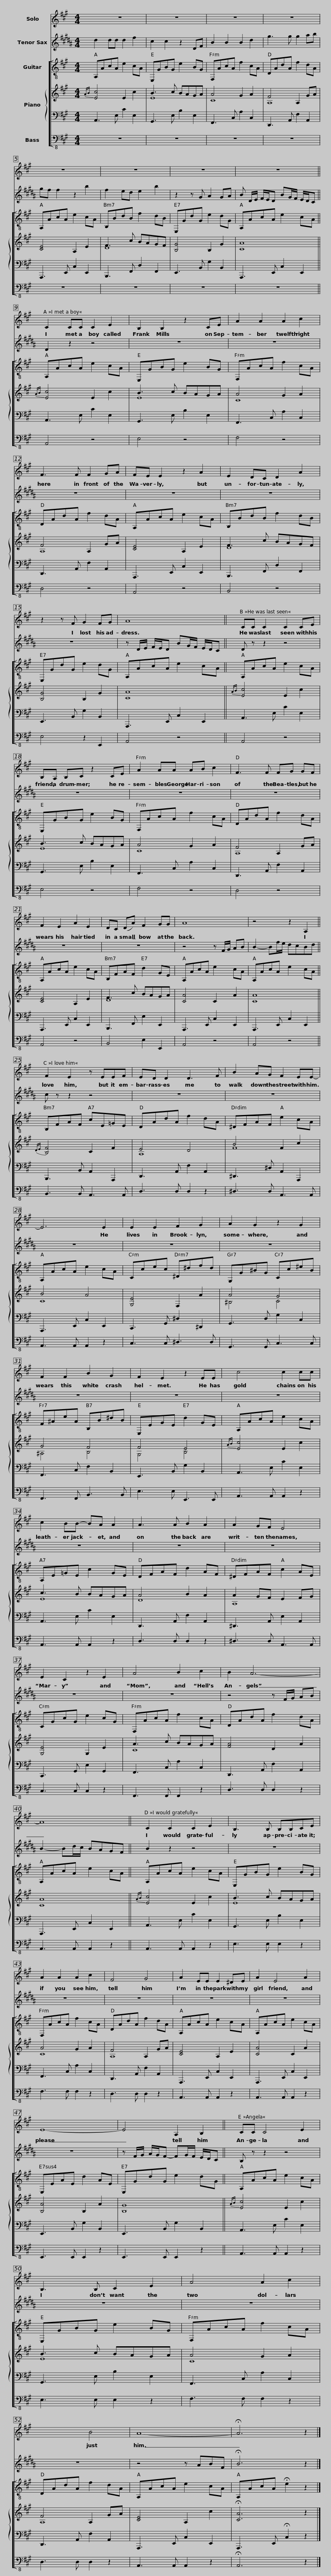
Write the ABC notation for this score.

X:1
%%score 1 2 [ 3 { ( 4 6 ) | 5 } 7 ]
L:1/8
M:4/4
I:linebreak $
K:A
V:1 treble
V:2 treble transpose=-14
V:3 treble-8
V:4 treble
V:6 treble
V:5 bass
V:7 bass-8
V:1
 z8 | z8 | z8 | z8 | z8 | %5
 z8 | z8 | z8 || C2 CC C2 E2 | B,2 B,2 z2 CE | %10
 A2 A2 A2 c2 | F3 F F2 GA | FE E2 z2 A2 |$ E2 DC D2 A2 | z2 z F G2 FG | %15
 A8 || CC C2 C2 CE | B,A, B,C z2 CE | A2 AA AB c2 | F3 F FG GF | %20
 F2 E2 A2 E2 | DC (DA) F2 GG | A8 | z4 z2 A,2 || F2 E2 z EEF |$ %25
 ED D2 D3 F | B2 AG F2 EE- | E6 E2 | E2 E2 F2 G2 | A2 G2 z2 G2 | %30
 F2 F2 B2 G2 | F2 E2 z2 EE | c4 c2 cc | c2 BB- BA A2 | A3 A B2 A2 | %35
 A2 GF E4 | E2 C2 z2 E2 | A4 B2 c2 |$ B2 A6- | A8 || %40
 C2 C2 C2 E2 | B,3 B, B,B,CE | A2 A2 A2 c2 | F4 G4 | A2 EE E2 ^DE | %45
 A2 E4 A2 | E8- | E4 A,2 B,2 || CC C4 E2 | B,3 B, C2 E2 | %50
 A4 A2 c2 | x4 B4 |$ A8- | !fermata!A6 z2 |] %54
V:2
[K:B] d2 dd d2 f2 | c2 c2 z2 DF | B2 B2 B2 d2 | g3 g g2 ab | gf f2 z2 b2 | %5
 f2 ed e2 b2 | z2 z G A2 GA | B D/E/ F/E/D BG/F/ E/D/C || D2 z2 z4 | z8 | %10
 z8 | z8 | z8 |$ z8 | z8 | %15
 z D/E/ F/E/D BG/F/ E/D/C || D z z2 z4 | z8 | z8 | z8 | %20
 z8 | z8 | z4 z F/G/ AB | B2- Bf/e/ dcBd || c z z2 z4 |$ %25
 z8 | z8 | z8 | z8 | z8 | %30
 z8 | z8 | z8 | z8 | z8 | %35
 z8 | z8 | z8 |$ z4 z F/G/ AB | B2- Bd/c/ BAGF || %40
 B2 z2 z4 | z8 | z8 | z8 | z8 | %45
 z8 | z8 | z F/G/ A/G/F- FG/F/ E/D/C || B, z z2 z4 | z8 | %50
 z8 | z8 |$ z4 z ABF | !fermata!B6 z2 |] %54
V:3
 A,AcA e2 cA | E,GBG e2 BG | F,AcA f2 cA | DAdA f2 dA | A,AcA e2 cA | %5
 B,BdB f2 dB | E,GdG e2 dG | A,AcA e2 cA || A,AcA e2 cA | E,GBG e2 BG | %10
 F,AcA f2 cA | DAdA f2 dA | A,AcA e2 cA |$ B,BdB f2 dB | E,GdG e2 dG | %15
 A,AcA e2 cA || A,AcA e2 cA | E,GBG e2 BG | F,AcA f2 cA | DAdA f2 dA | %20
 A,AcA e2 cA | B,FAF d2 GE | A,AcA e2 cA | A,AcA e2 cA || B,FAF cE=GE |$ %25
 DAdA f2 dA | ^DFAF e2 cA | A,AcA e2 cA | Ccec ^D^dfd | G,G^BG Cc^eB | %30
 F^AeA B,B^dB | E,EGE d2 GE | A,AcA e2 cA | A,E=GE c2 GE | DFAF d2 AF | %35
 ^DFAF c2 AE | CGcG e2 cG | F,AcA f2 cA |$ DAdA f2 dA | A,AcA e2 cA || %40
 A,AcA e2 cA | E,GBG e2 BG | F,AcA f2 cA | DAdA f2 dA | A,AcA e2 cA | %45
 A,AcA e2 cA | E,EAE d2 AE | E,GdG e2 dG || A,AcA e2 cA | E,GBG e2 BG | %50
 F,AcA f2 cA | DAdA f2 dA |$ A,AcA e2 cA | A,AcA !fermata!e2 z2 |] %54
V:4
{AB} [Ec]4 E2 c2 | B3 c BAGA | A4 G2 A2 | F4 A,2 GA | [CE]4 A,2 E2 | %5
 F3 c BAGF | [B,G]4 B,2 G2 | [CA]8 ||{AB} [Ec]4 E2 c2 | B3 c BAGA | %10
 A4 G2 A2 | F4 A,2 GA | [CE]4 A,2 E2 |$ F3 c BAGF | [B,G]4 B,2 G2 | %15
 [CA]8 ||{AB} [Ec]4 E2 c2 | B3 c BAGA | A4 G2 A2 | F4 A,2 GA | %20
 [CE]4 A,2 E2 | F3 c BAGA | [CA]4 C2 A2 | [CA]8 ||{DE} [B,F]4 C2 F2 |$ %25
 E4 D4 | B4 F2 c2 | B4 A4 | [G,E]4 F,2 A2 | A4 G4 | %30
 G4 F4 | F4 E4 |{AB} [Ec]4 E2 c2 | c3 B BAGA | A4 B2 A2 | %35
 A2 GF E2 FG | [G,E]4 G,2 E2 | A3 c BAGA |$ [FA]4 D2 A2 | [CA]8 || %40
{AB} [Ec]4 E2 c2 | B3 c BAGA | A4 G2 A2 | F4 A,2 GA | [CE]4 A,2 E2 | %45
 [CA]4 C2 A2 | [B,A]4 B,2 A2 | [B,G]8 ||{AB} [Ec]4 E2 c2 | B3 c BAGA | %50
 A4 G2 A2 | F4 A,2 GA |$ [CE]4 A,2 c2 | !fermata![CA]6 z2 |] %54
V:5
 A,,3 E, C2 E,2 | G,,3 E, B,2 E,2 | F,,3 C, A,2 C,2 | D,,3 A,, F,2 A,,2 | A,,,3 E,, C,2 E,,2 | %5
 B,,,3 F,, D,2 F,,2 | E,,3 B,, G,2 B,,2 | A,,,3 E,, C,2 E,,2 || A,,3 E, C2 E,2 | G,,3 E, B,2 E,2 | %10
 F,,3 C, A,2 C,2 | D,,3 A,, F,2 A,,2 | A,,,3 E,, C,2 E,,2 |$ B,,,3 F,, D,2 F,,2 | E,,3 B,, G,2 B,,2 | %15
 A,,,3 E,, C,2 E,,2 || A,,3 E, C2 E,2 | G,,3 E, B,2 E,2 | F,,3 C, A,2 C,2 | D,,3 A,, F,2 A,,2 | %20
 A,,,3 E,, C,2 E,,2 | B,,,3 F,, E,2 E,,2 | A,,,3 E,, C,2 E,,2 | A,,,3 E,, C,2 E,,2 || B,,,3 B,, A,,2 A,,,2 |$ %25
 D,,3 A,, F,2 A,,2 | ^D,,3 ^D, A,,2 A,,,2 | A,,,3 E,, C,2 E,,2 | C,,3 G,, ^D,2 ^D,,2 | G,,3 D, G,2 C,2 | %30
 F,,3 C, F,2 B,,2 | E,,3 B,, G,2 B,,2 | A,,3 E, C2 E,2 | A,,3 E, C2 E,2 | D,,3 A,, F,2 A,,2 | %35
 ^D,,3 A,, E,2 A,,2 | C,,3 G,, E,2 G,,2 | F,,3 C, A,2 C,2 |$ D,,3 A,, F,2 A,,2 | A,,,3 E,, C,2 E,,2 || %40
 A,,3 E, C2 E,2 | G,,3 E, B,2 E,2 | F,,3 C, A,2 C,2 | D,,3 A,, F,2 A,,2 | A,,,3 E,, C,2 E,,2 | %45
 A,,,3 E,, C,2 E,,2 | E,,3 B,, G,2 B,,2 | E,,3 B,, G,2 B,,2 || A,,3 E, C2 E,2 | G,,3 E, B,2 E,2 | %50
 F,,3 C, A,2 C,2 | D,,3 A,, F,2 A,,2 |$ A,,,3 E,, C,2 E,,2 | A,,,3 E,, !fermata!C,2 z2 |] %54
V:6
 x8 | E8 | C8 | A,8 | x8 | %5
 D8 | x8 | x8 || x8 | E8 | %10
 C8 | A,8 | x8 |$ D8 | x8 | %15
 x8 || x8 | E8 | C8 | A,8 | %20
 x8 | D8 | x8 | x8 || x8 |$ %25
 A,8 | F8 | C8 | x8 | ^B,4 C4 | %30
 ^A,4 B,4 | G,4 B,4 | x8 | E8 | D8 | %35
 A,8 | x8 | C8 |$ x8 | x8 || %40
 x8 | E8 | C8 | A,8 | x8 | %45
 x8 | x8 | x8 || x8 | E8 | %50
 C8 | A,8 |$ x8 | x8 |] %54
V:7
 z8 | z8 | z8 | z8 | z8 | %5
 z8 | z8 | z8 || A,,4 z4 | E,4 z4 | %10
 F,4 z4 | D,4 z4 | A,,4 z4 |$ B,,4 z4 | E,4 z2 E,,2 | %15
 A,,4 z4 || A,,4 z4 | E,4 z4 | F,4 z4 | D,4 z4 | %20
 A,,4 z4 | B,,4 E,2 E,,2 | A,,4 z4 | A,,4 z4 || B,,3 B,, A,,3 A,, |$ %25
 D,3 D, D,2 z2 | ^D,3 D, A,,3 A,, | A,,3 A,, A,,2 z2 | C,3 C, ^D,3 D, | G,,3 G,, C,3 C, | %30
 F,,3 F,, B,,3 B,, | E,3 E, E,,3 E,, | A,,3 A,, A,,2 z2 | A,,3 A,, A,,2 z2 | D,3 D, D,2 z2 | %35
 ^D,3 D, A,,3 A,, | C,3 C, C,2 z2 | F,,3 F,, F,,2 z2 |$ D,3 D, D,2 z2 | A,,3 A,, A,,2 z2 || %40
 A,,3 A,, A,,2 z2 | E,3 E, E,2 z2 | F,3 F, F,2 z2 | D,3 D, D,2 z2 | A,,3 A,, A,,2 z2 | %45
 A,,3 A,, A,,2 z2 | E,,3 E,, E,,2 z2 | E,,3 E,, E,,2 z2 || A,,3 A,, A,,2 z2 | E,3 E, E,2 z2 | %50
 F,3 F, F,2 z2 | D,3 D, D,2 z2 |$ A,,3 A,, A,,2 z2 | !fermata!A,,6 z2 |] %54
